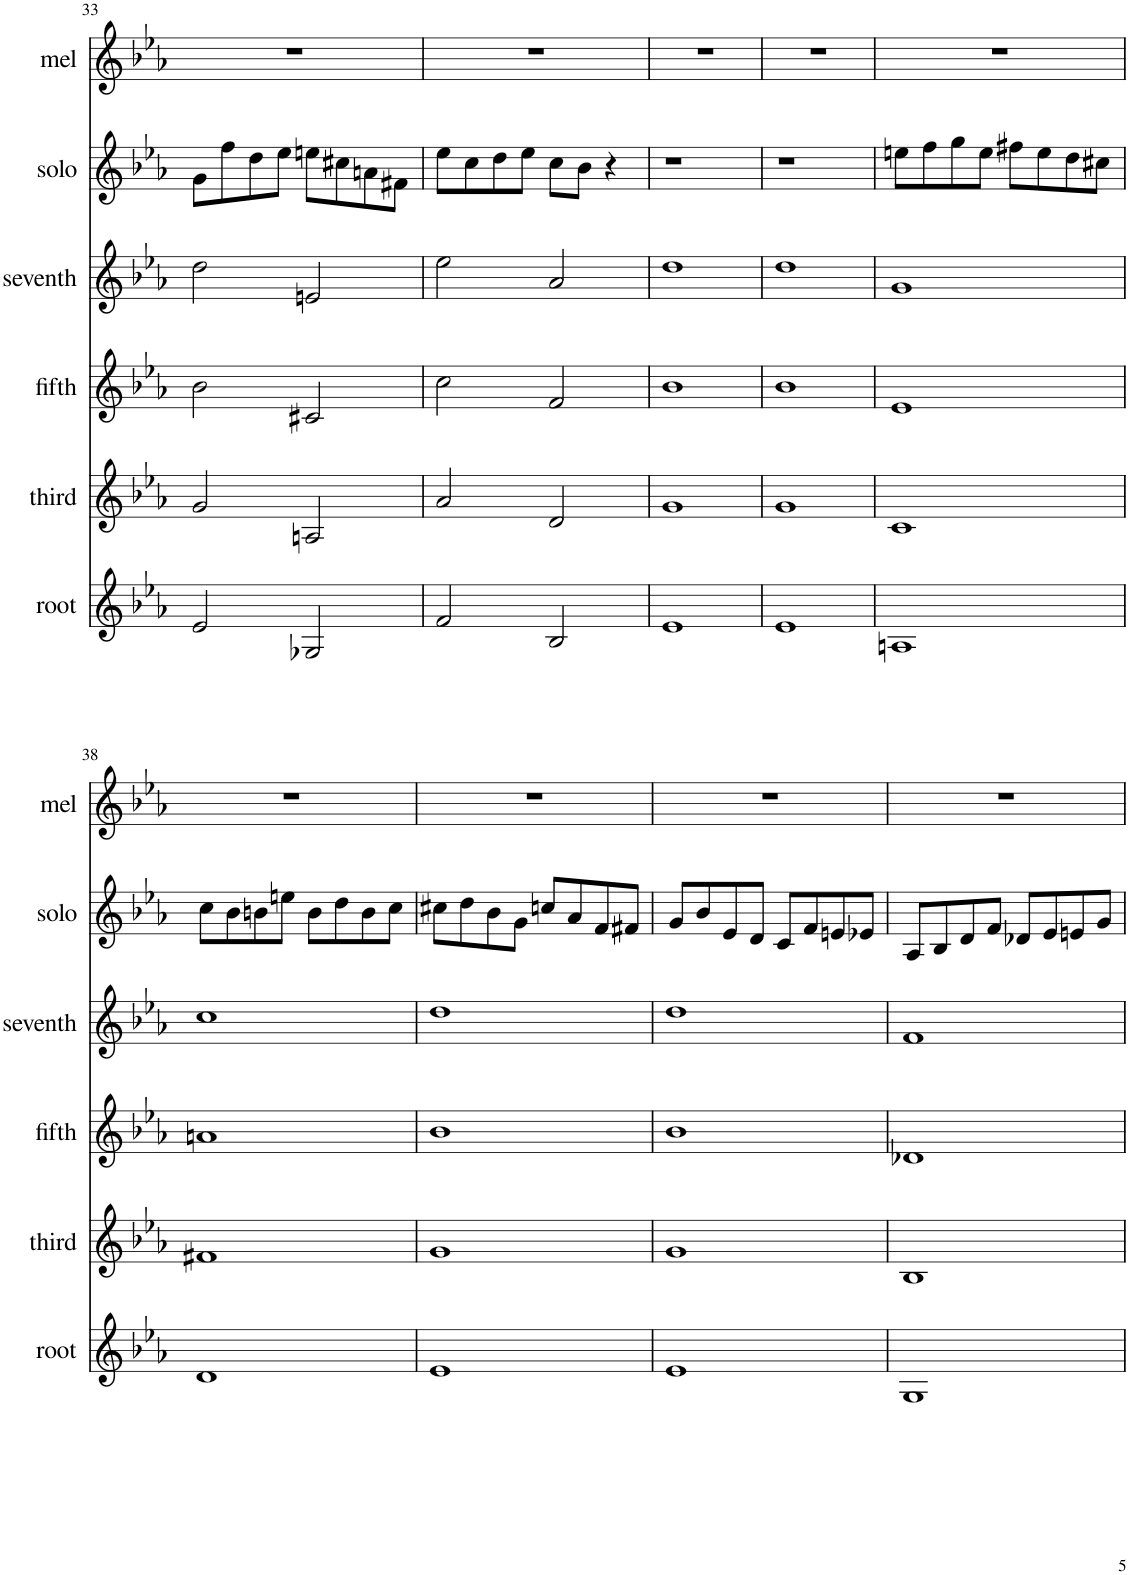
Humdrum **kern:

**kern	**kern	**kern	**kern	**kern	**kern
*part6	*part5	*part4	*part3	*part2	*part1
*staff6	*staff5	*staff4	*staff3	*staff2	*staff1
*I"root	*I"third	*I"fifth	*I"seventh	*I"solo	*I"mel
*I'root	*I'third	*I'fifth	*I'seventh	*I'solo	*I'mel
!!LO:PB:g=z
*clefG2	*clefG2	*clefG2	*clefG2	*clefG2	*clefG2
*k[b-e-a-]	*k[b-e-a-]	*k[b-e-a-]	*k[b-e-a-]	*k[b-e-a-]	*k[b-e-a-]
*M4/4	*M4/4	*M4/4	*M4/4	*M4/4	*M4/4
=33	=33	=33	=33	=33	=33
2e-/	2g/	2b-\	2dd\	8g\L	1r
.	.	.	.	8ff\	.
.	.	.	.	8dd\	.
.	.	.	.	8ee-\J	.
2G-X/	2An/	2c#X/	2en/	8een\L	.
.	.	.	.	8cc#X\	.
.	.	.	.	8an\	.
.	.	.	.	8f#X\J	.
=34	=34	=34	=34	=34	=34
2f/	2a-/	2cc\	2ee-\	8ee-\L	1r
.	.	.	.	8cc\	.
.	.	.	.	8dd\	.
.	.	.	.	8ee-\J	.
2B-/	2d/	2f/	2a-/	8cc\L	.
.	.	.	.	8b-\J	.
.	.	.	.	4r	.
=35	=35	=35	=35	=35	=35
1e-	1g	1b-	1dd	1r	1r
=36	=36	=36	=36	=36	=36
1e-	1g	1b-	1dd	1r	1r
=37	=37	=37	=37	=37	=37
1An	1c	1e-	1g	8een\L	1r
.	.	.	.	8ff\	.
.	.	.	.	8gg\	.
.	.	.	.	8ee\J	.
.	.	.	.	8ff#X\L	.
.	.	.	.	8ee\	.
.	.	.	.	8dd\	.
.	.	.	.	8cc#X\J	.
!!LO:LB:g=z
=38	=38	=38	=38	=38	=38
1d	1f#X	1an	1cc	8cc\L	1r
.	.	.	.	8b-\	.
.	.	.	.	8bn\	.
.	.	.	.	8een\J	.
.	.	.	.	8b\L	.
.	.	.	.	8dd\	.
.	.	.	.	8b\	.
.	.	.	.	8cc\J	.
=39	=39	=39	=39	=39	=39
1e-	1g	1b-	1dd	8cc#X\L	1r
.	.	.	.	8dd\	.
.	.	.	.	8b-\	.
.	.	.	.	8g\J	.
.	.	.	.	8ccn/L	.
.	.	.	.	8a-/	.
.	.	.	.	8f/	.
.	.	.	.	8f#X/J	.
=40	=40	=40	=40	=40	=40
1e-	1g	1b-	1dd	8g/L	1r
.	.	.	.	8b-/	.
.	.	.	.	8e-/	.
.	.	.	.	8d/J	.
.	.	.	.	8c/L	.
.	.	.	.	8f/	.
.	.	.	.	8en/	.
.	.	.	.	8e-X/J	.
=41	=41	=41	=41	=41	=41
1G	1B-	1d-X	1f	8A-/L	1r
.	.	.	.	8B-/	.
.	.	.	.	8d/	.
.	.	.	.	8f/J	.
.	.	.	.	8d-X/L	.
.	.	.	.	8e-/	.
.	.	.	.	8en/	.
.	.	.	.	8g/J	.
=	=	=	=	=	=
*-	*-	*-	*-	*-	*-
